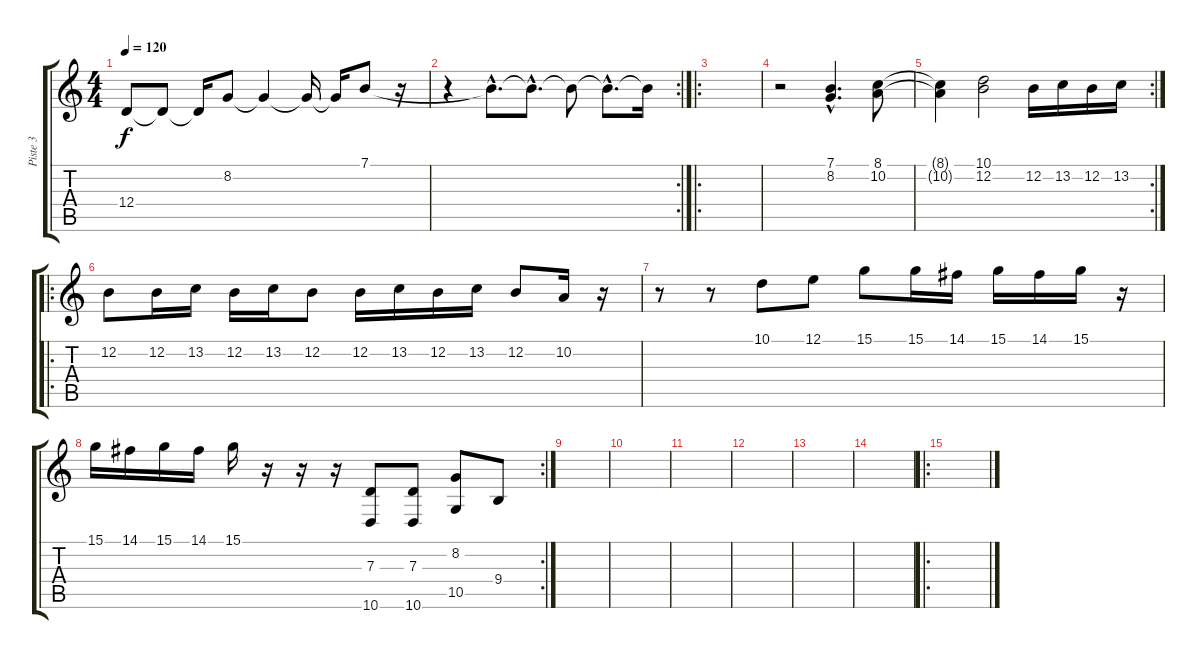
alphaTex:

\track ("Piste 3" "Piste 3") {instrument stringensemble2}
\staff {score tabs}
\tuning (E4 B3 G3 D3 A2 E2) {hide}
\ts (4 4)
\tempo 120
\clef g2
\ks c
12.4{t}.8{dy f} 12.4{t}.8 12.4{t}.16 8.2.8 8.2{t}.4 8.2{t}.16 8.2{t}.16 7.1.8 r.16 |
\rc 2
r.4 7.1{hac t}.8{d} 7.1{hac t}.8{d} 7.1{t}.8 7.1{hac t}.8{d} 7.1{t}.16 |
\ro
|
r.2 (7.1{hac} 8.2{hac}).4{d} (8.1 10.2).8 |
\rc 2
(8.1{t} 10.2{t}).4 (10.1 12.2).2 12.2.16 13.2.16 12.2.16 13.2.16 |
\ro
12.2.8{instrument acousticgrandpiano} 12.2.16 13.2.16 12.2.16 13.2.16 12.2.8 12.2.16 13.2.16 12.2.16 13.2.16 12.2.8 10.2.16 r.16 |
r.8 r.8 10.1.8 12.1.8 15.1.8 15.1.16 14.1.16 15.1.16 14.1.16 15.1.16 r.16 |
\rc 2
15.1.16 14.1.16 15.1.16 14.1.16 15.1.16 r.16 r.16 r.16 (7.3 10.6).8 (7.3 10.6).8 (8.2 10.5).8 9.4.8 |
|
|
|
|
|
|
\ro
